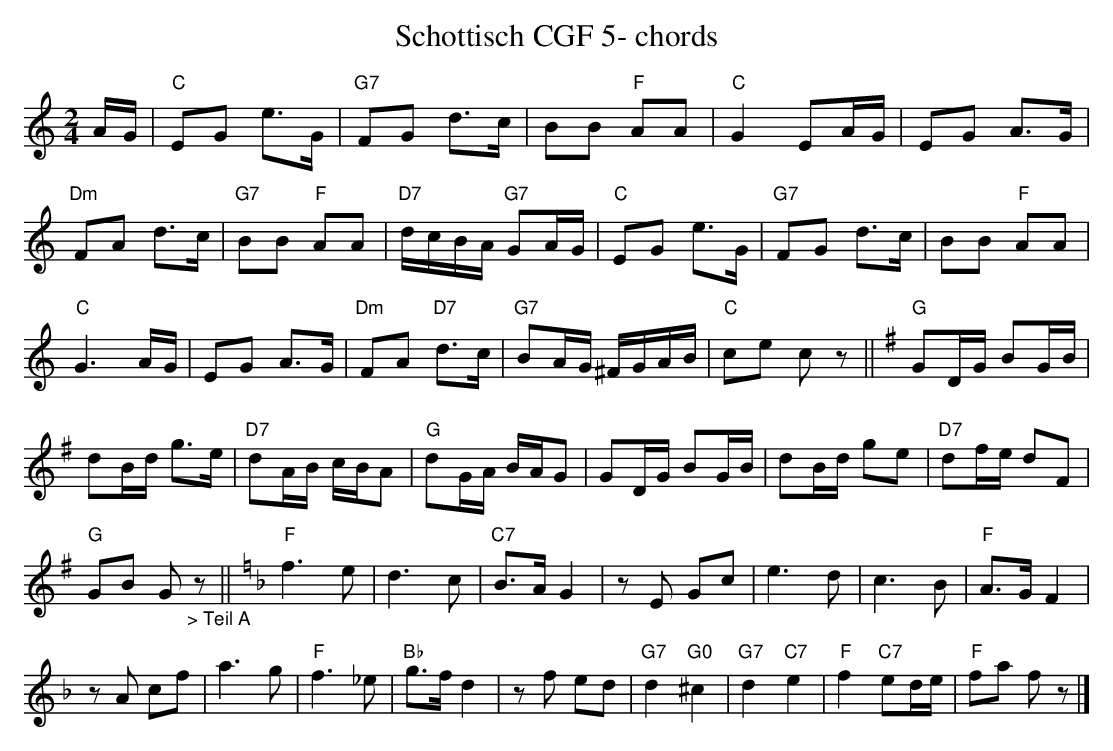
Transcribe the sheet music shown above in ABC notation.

X:1
T:Schottisch CGF 5- chords
M:2/4
L:1/16
K:Cmaj%%MIDI gchordon
AG | "C"E2G2 e3G | "G7"F2G2 d3c | B2B2 "F"A2A2 | "C"G4E2AG | E2G2 A3G |
"Dm"F2A2 d3c | "G7"B2B2 "F"A2A2 | "D7"dcBA "G7"G2AG | "C"E2G2 e3G | "G7"F2G2 d3c | B2B2 "F"A2A2 |
"C"G6AG | E2G2 A3G | "Dm"F2A2 "D7"d3c | "G7"B2AG ^FGAB | "C"c2e2 c2z2 || [K:Gmaj] "G"G2DG B2GB |
d2Bd g3e | "D7"d2AB cBA2 | "G"d2GA BAG2 | G2DG B2GB | d2Bd g2e2 | "D7"d2fe d2F2 |
"G"G2B2 G2"_> Teil A"z2 || [K:Fmaj] [L:1/8] "F"f3e | d3c | "C7"B>AG2 | zE Gc | e3d | c3B | "F"A>GF2 |
zA cf | a3g | "F"f3_e | "Bb"g>fd2 | zf ed | "G7"d2"G0"^c2 | "G7"d2"C7"e2 | "F"f2 "C7"ed/2e/2 | "F"fa fz |]
